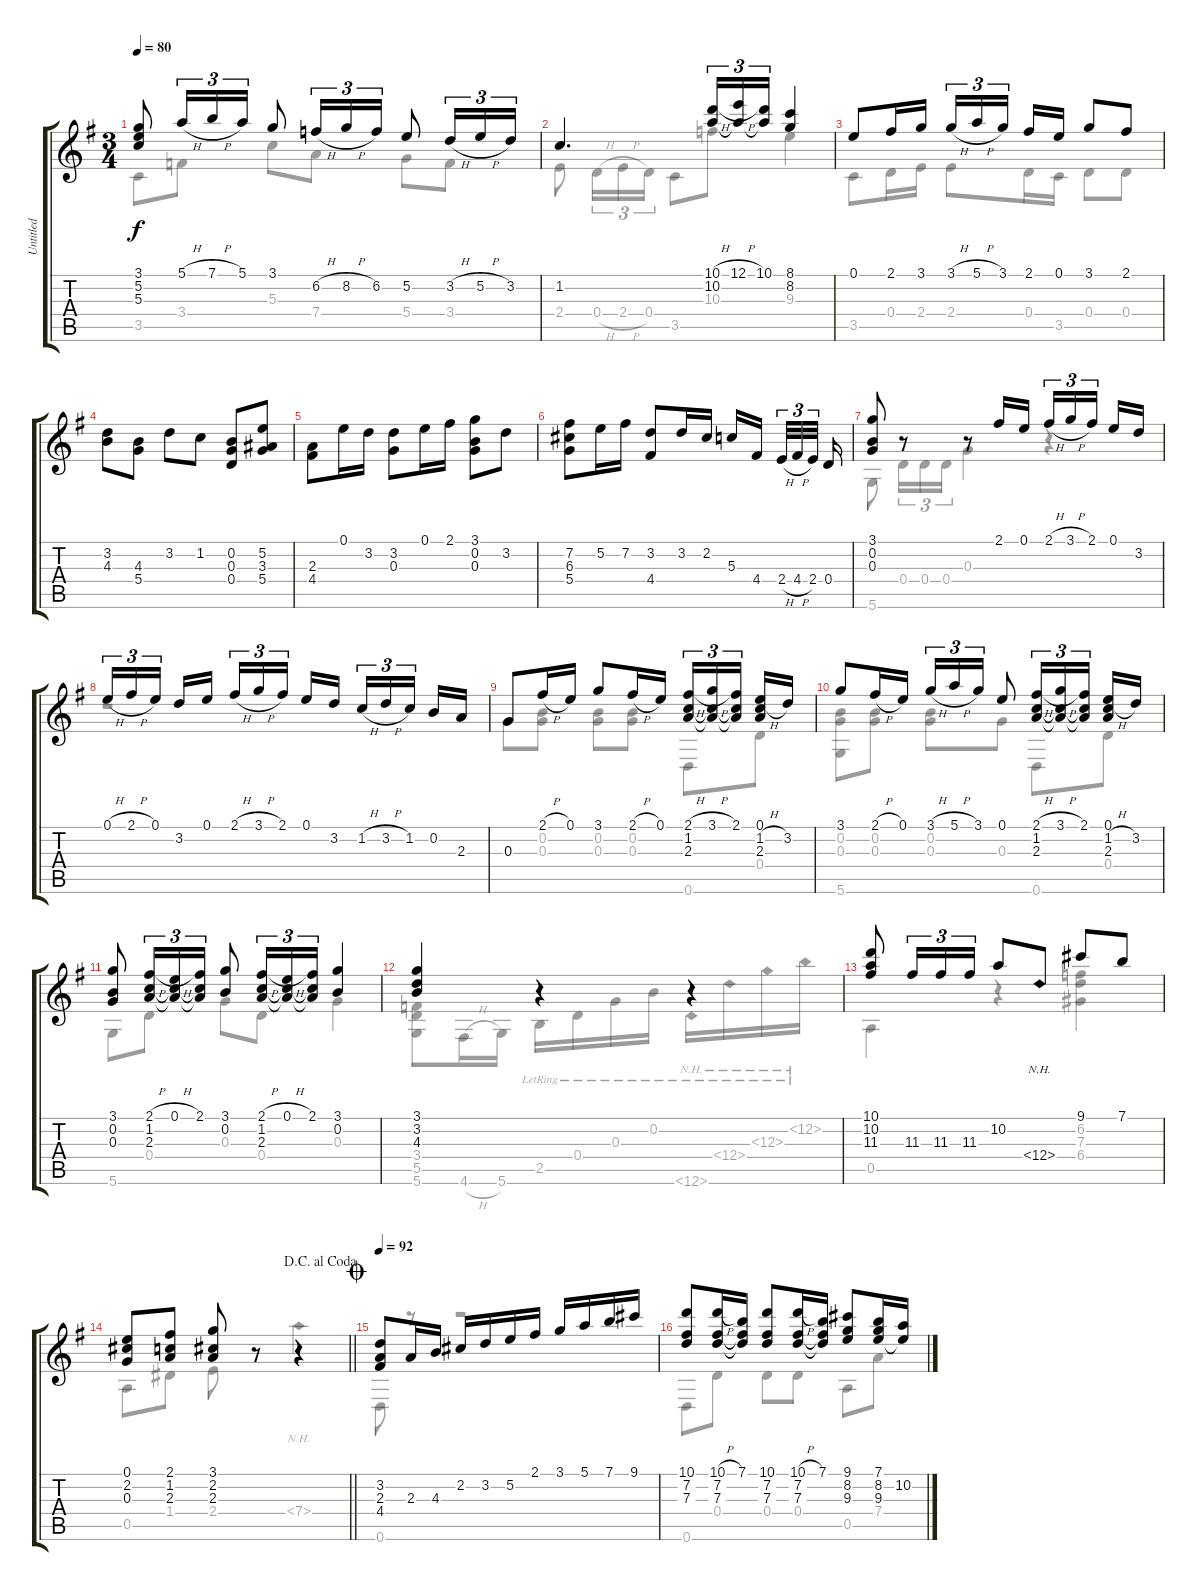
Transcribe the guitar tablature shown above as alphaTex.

\track ("Untitled" "Untitled") {instrument acousticguitarnylon}
\staff {score tabs}
\tuning (E4 B3 G3 D3 A2 D2) {hide}
\voice
\ts (3 4)
\tempo 80
\clef g2
\ks g
(3.1 5.2 5.3).8{dy f} 5.1{h}.16{tu (3 2)} 7.1{h}.16{tu (3 2)} 5.1.16{tu (3 2)} 3.1.8 6.2{h}.16{tu (3 2)} 8.2{h}.16{tu (3 2)} 6.2.16{tu (3 2)} 5.2.8 3.2{h}.16{tu (3 2)} 5.2{h}.16{tu (3 2)} 3.2.16{tu (3 2)} |
1.2.4{d} (10.1{h} 10.2).16{tu (3 2)} (12.1{h} 10.2{t}).16{tu (3 2)} (10.1 10.2{t}).16{tu (3 2)} (8.1 8.2).4 |
0.1.8 2.1.16 3.1.16 3.1{h}.16{tu (3 2)} 5.1{h}.16{tu (3 2)} 3.1.16{tu (3 2) beam splitsecondary} 2.1.16 0.1.16 3.1.8 2.1.8 |
(3.2 4.3).8 (4.3 5.4).8 3.2.8 1.2.8 (0.2 0.3 0.4).8 (5.2 3.3 5.4).8 |
(2.3 4.4).8 0.1.16 3.2.16 (3.2 0.3).8 0.1.16 2.1.16 (3.1 0.2 0.3).8 3.2.8 |
(7.2 6.3 5.4).8 5.2.16 7.2.16 (3.2 4.4).8 3.2.16 2.2.16 5.3.16 4.4.16{beam splitsecondary} 2.4{h}.32{tu (3 2)} 4.4{h}.32{tu (3 2)} 2.4.32{tu (3 2) beam splitsecondary} 0.4.16 |
(3.1 0.2 0.3).8 r.8 r.8 2.1.16 0.1.16 2.1{h}.16{tu (3 2)} 3.1{h}.16{tu (3 2)} 2.1.16{tu (3 2) beam splitsecondary} 0.1.16 3.2.16 |
0.1{h}.16{tu (3 2)} 2.1{h}.16{tu (3 2)} 0.1.16{tu (3 2) beam splitsecondary} 3.2.16 0.1.16 2.1{h}.16{tu (3 2)} 3.1{h}.16{tu (3 2)} 2.1.16{tu (3 2) beam splitsecondary} 0.1.16 3.2.16 1.2{h}.16{tu (3 2)} 3.2{h}.16{tu (3 2)} 1.2.16{tu (3 2) beam splitsecondary} 0.2.16 2.3.16 |
0.3.8 2.1{h}.16 0.1.16 3.1.8 2.1{h}.16 0.1.16 (2.1{h} 1.2 2.3).16{tu (3 2)} (3.1{h} 1.2{t} 2.3{t}).16{tu (3 2)} (2.1 1.2{t} 2.3{t}).16{tu (3 2) beam splitsecondary} (0.1 1.2{h} 2.3).16 3.2.16 |
3.1.8 2.1{h}.16 0.1.16 3.1{h}.16{tu (3 2)} 5.1{h}.16{tu (3 2)} 3.1.16{tu (3 2)} 0.1.8 (2.1{h} 1.2 2.3).16{tu (3 2)} (3.1{h} 1.2{t} 2.3{t}).16{tu (3 2)} (2.1 1.2{t} 2.3{t}).16{tu (3 2) beam splitsecondary} (0.1 1.2{h} 2.3).16 3.2.16 |
(3.1 0.2 0.3).8 (2.1{h} 1.2 2.3).16{tu (3 2)} (0.1{h} 1.2{t} 2.3{t}).16{tu (3 2)} (2.1 1.2{t} 2.3{t}).16{tu (3 2)} (3.1 0.2).8 (2.1{h} 1.2 2.3).16{tu (3 2)} (0.1{h} 1.2{t} 2.3{t}).16{tu (3 2)} (2.1 1.2{t} 2.3{t}).16{tu (3 2)} (3.1 0.2).4 |
(3.1 3.2 4.3).4 r.4 r.4 |
(10.1 10.2 11.3).8 11.3.16{tu (3 2)} 11.3.16{tu (3 2)} 11.3.16{tu (3 2)} 10.2.8 12.4{nh}.8 9.1.8 7.1.8 |
\jump dacapoalcoda
\barLineRight lightlight
(0.1 2.2 0.3).8 (2.1 1.2 2.3).8 (3.1 2.2 2.3).8 r.8 r.4 |
\jump coda
\tempo 92
(3.2 2.3 4.4).8 2.3.16 4.3.16 2.2.16 3.2.16 5.2.16 2.1.16 3.1.16 5.1.16 7.1.16 9.1.16 |
(10.1 7.2 7.3).8 (10.1{h} 7.2 7.3).16 (7.1 7.2{t} 7.3{t}).16 (10.1 7.2 7.3).8 (10.1{h} 7.2 7.3).16 (7.1 7.2{t} 7.3{t}).16 (9.1 8.2 9.3).8 (7.1 8.2 9.3).16 (10.2 9.3{t}).16
\voice
\clef g2
\ottava regular
\simile none
\ks g
3.5.8{dy f} 3.4.8 5.3.8 7.4.8 5.4.8 3.4.8 |
2.4.8 0.4{h}.16{tu (3 2)} 2.4{h}.16{tu (3 2)} 0.4.16{tu (3 2)} 3.5.8 10.3.8 9.3.4 |
3.5.8 0.4.16 2.4.16 2.4.8 0.4.16 3.5.16 0.4.8 0.4.8 |
|
|
|
5.6.8 0.4.16{tu (3 2)} 0.4.16{tu (3 2)} 0.4.16{tu (3 2)} 0.3.4 r.4 |
r.1 |
0.3.8 (0.2 0.3).8 (0.2 0.3).8 (0.2 0.3).8 0.6.8 0.4.8 |
(0.2 0.3 5.6).8 (0.2 0.3).8 (0.2 0.3).8 0.3.8 0.6.8 0.4.8 |
5.6.8 0.4.8 0.3.8 0.4.8 0.3.4 |
(3.4 5.5 5.6).8 4.6{h}.16 5.6.16 2.5{lr}.16 0.4{lr}.16 0.3{lr}.16 0.2{lr}.16 12.6{nh lr}.16 12.4{nh lr}.16 12.3{nh lr}.16 12.2{nh lr}.16 |
0.5.4 r.4 (6.2 7.3 6.4).4 |
\barLineRight lightlight
0.5.8 1.4.8 2.4.8 r.8 7.4{nh}.4 |
0.6.8 r.8 r.2 |
0.6.8 0.4.8 0.4.8 0.4.8 0.5.8 7.4.8
